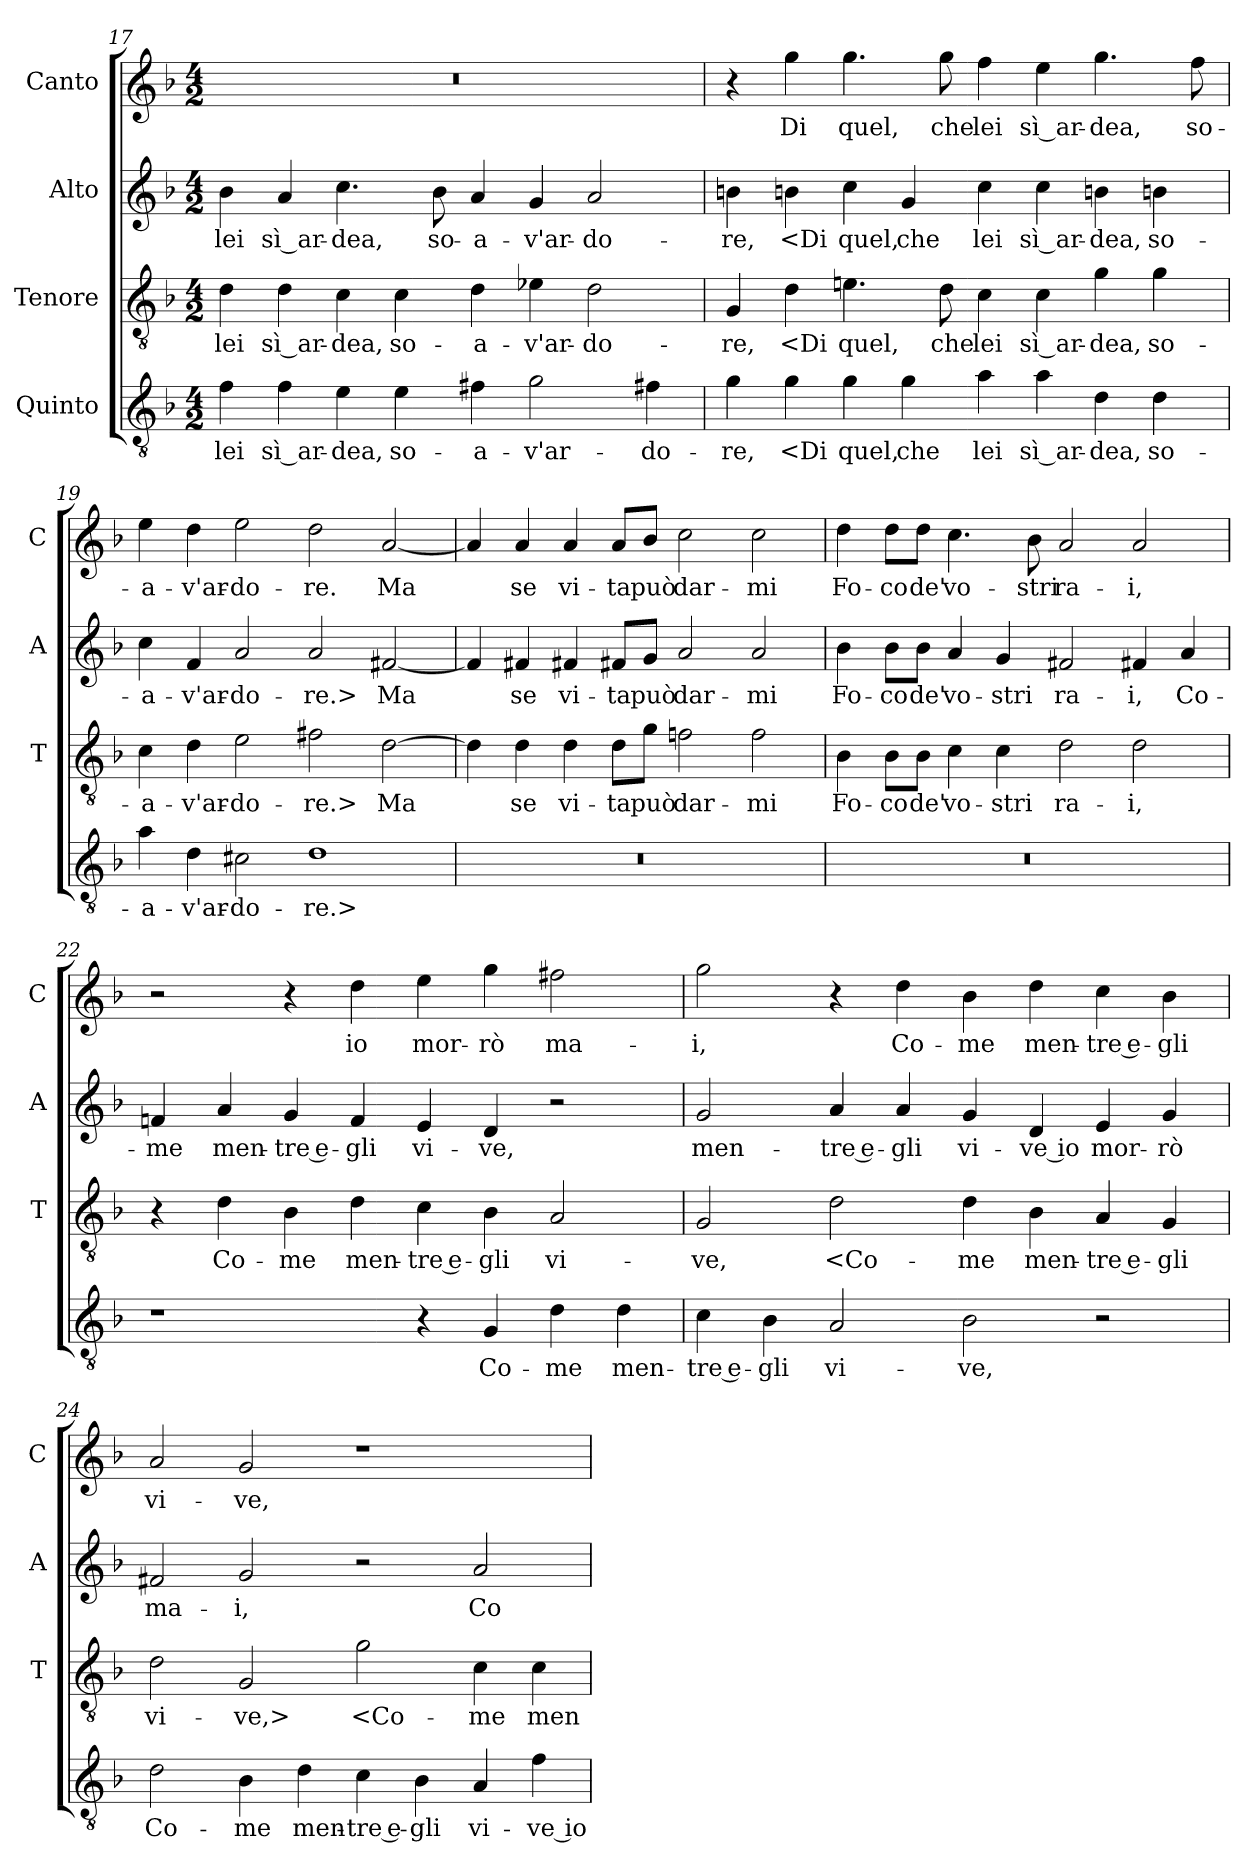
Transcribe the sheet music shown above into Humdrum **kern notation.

**kern	**text	**kern	**text	**kern	**text	**kern	**text
*part4	*part4	*part3	*part3	*part2	*part2	*part1	*part1
*staff4	*staff4	*staff3	*staff3	*staff2	*staff2	*staff1	*staff1
*I"Quinto	*	*I"Tenore	*	*I"Alto	*	*I"Canto	*
*	*	*I'T	*	*I'A	*	*I'C	*
*clefGv2	*	*clefGv2	*	*clefG2	*	*clefG2	*
*k[b-]	*	*k[b-]	*	*k[b-]	*	*k[b-]	*
*d:	*	*d:	*	*d:	*	*d:	*
*M4/2	*	*M4/2	*	*M4/2	*	*M4/2	*
=17	=17	=17	=17	=17	=17	=17	=17
4f	lei	4d	lei	4b-	lei	0r	.
4f	sì ar-	4d	sì ar-	4a	sì ar-	.	.
4e	-dea,	4c	-dea,	4.cc	-dea,	.	.
4e	so-	4c	so-	.	.	.	.
.	.	.	.	8b-	so-	.	.
4f#X	-a-	4d	-a-	4a	-a-	.	.
2g	-v'ar-	4e-X	-v'ar-	4g	-v'ar-	.	.
.	.	2d	-do-	2a	-do-	.	.
4f#X	-do-	.	.	.	.	.	.
=18	=18	=18	=18	=18	=18	=18	=18
4g	-re,	4G	-re,	4bn	-re,	4r	.
4g	<Di	4d	<Di	4bn	<Di	4gg	Di
4g	quel,	4.en	quel,	4cc	quel,	4.gg	quel,
4g	che	.	.	4g	che	.	.
.	.	8d	che	.	.	8gg	che
4a	lei	4c	lei	4cc	lei	4ff	lei
4a	sì ar-	4c	sì ar-	4cc	sì ar-	4ee	sì ar-
4d	-dea,	4g	-dea,	4bn	-dea,	4.gg	-dea,
4d	so-	4g	so-	4bn	so-	.	.
.	.	.	.	.	.	8ff	so-
=19	=19	=19	=19	=19	=19	=19	=19
4a	-a-	4c	-a-	4cc	-a-	4ee	-a-
4d	-v'ar-	4d	-v'ar-	4f	-v'ar-	4dd	-v'ar-
2c#X	-do-	2e	-do-	2a	-do-	2ee	-do-
1d	-re.>	2f#X	-re.>	2a	-re.>	2dd	-re.
.	.	[2d	Ma	[2f#X	Ma	[2a	Ma
=20	=20	=20	=20	=20	=20	=20	=20
0r	.	4d]	.	4f#]	.	4a]	.
.	.	4d	se	4f#X	se	4a	se
.	.	4d	vi-	4f#X	vi-	4a	vi-
.	.	8d\L	-ta	8f#X/L	-ta	8a/L	-ta
.	.	8g\J	può	8g/J	può	8b-/J	può
.	.	2fn	dar-	2a	dar-	2cc	dar-
.	.	2f	-mi	2a	-mi	2cc	-mi
=21	=21	=21	=21	=21	=21	=21	=21
0r	.	4B-	Fo-	4b-	Fo-	4dd	Fo-
.	.	8B-\L	-co	8b-\L	-co	8dd\L	-co
.	.	8B-\J	de'	8b-\J	de'	8dd\J	de'
.	.	4c	vo-	4a	vo-	4.cc	vo-
.	.	4c	-stri	4g	-stri	.	.
.	.	.	.	.	.	8b-	-stri
.	.	2d	ra-	2f#X	ra-	2a	ra-
.	.	2d	-i,	4f#X	-i,	2a	-i,
.	.	.	.	4a	Co-	.	.
=22	=22	=22	=22	=22	=22	=22	=22
1r	.	4r	.	4fn	-me	2r	.
.	.	4d	Co-	4a	men-	.	.
.	.	4B-	-me	4g	-tre e-	4r	.
.	.	4d	men-	4f	-gli	4dd	io
4r	.	4c	-tre e-	4e	vi-	4ee	mor-
4G	Co-	4B-	-gli	4d	-ve,	4gg	-rò
4d	-me	2A	vi-	2r	.	2ff#X	ma-
4d	men-	.	.	.	.	.	.
=23	=23	=23	=23	=23	=23	=23	=23
4c	-tre e-	2G	-ve,	2g	men-	2gg	-i,
4B-	-gli	.	.	.	.	.	.
2A	vi-	2d	<Co-	4a	-tre e-	4r	.
.	.	.	.	4a	-gli	4dd	Co-
2B-	-ve,	4d	-me	4g	vi-	4b-	-me
.	.	4B-	men-	4d	-ve io	4dd	men-
2r	.	4A	-tre e-	4e	mor-	4cc	-tre e-
.	.	4G	-gli	4g	-rò	4b-	-gli
=24	=24	=24	=24	=24	=24	=24	=24
2d	Co-	2d	vi-	2f#X	ma-	2a	vi-
4B-	-me	2G	-ve,>	2g	-i,	2g	-ve,
4d	men-	.	.	.	.	.	.
4c	-tre e-	2g	<Co-	2r	.	1r	.
4B-	-gli	.	.	.	.	.	.
4A	vi-	4c	-me	2a	Co-	.	.
4f	-ve io	4c	men-	.	.	.	.
=	=	=	=	=	=	=	=
*-	*-	*-	*-	*-	*-	*-	*-
